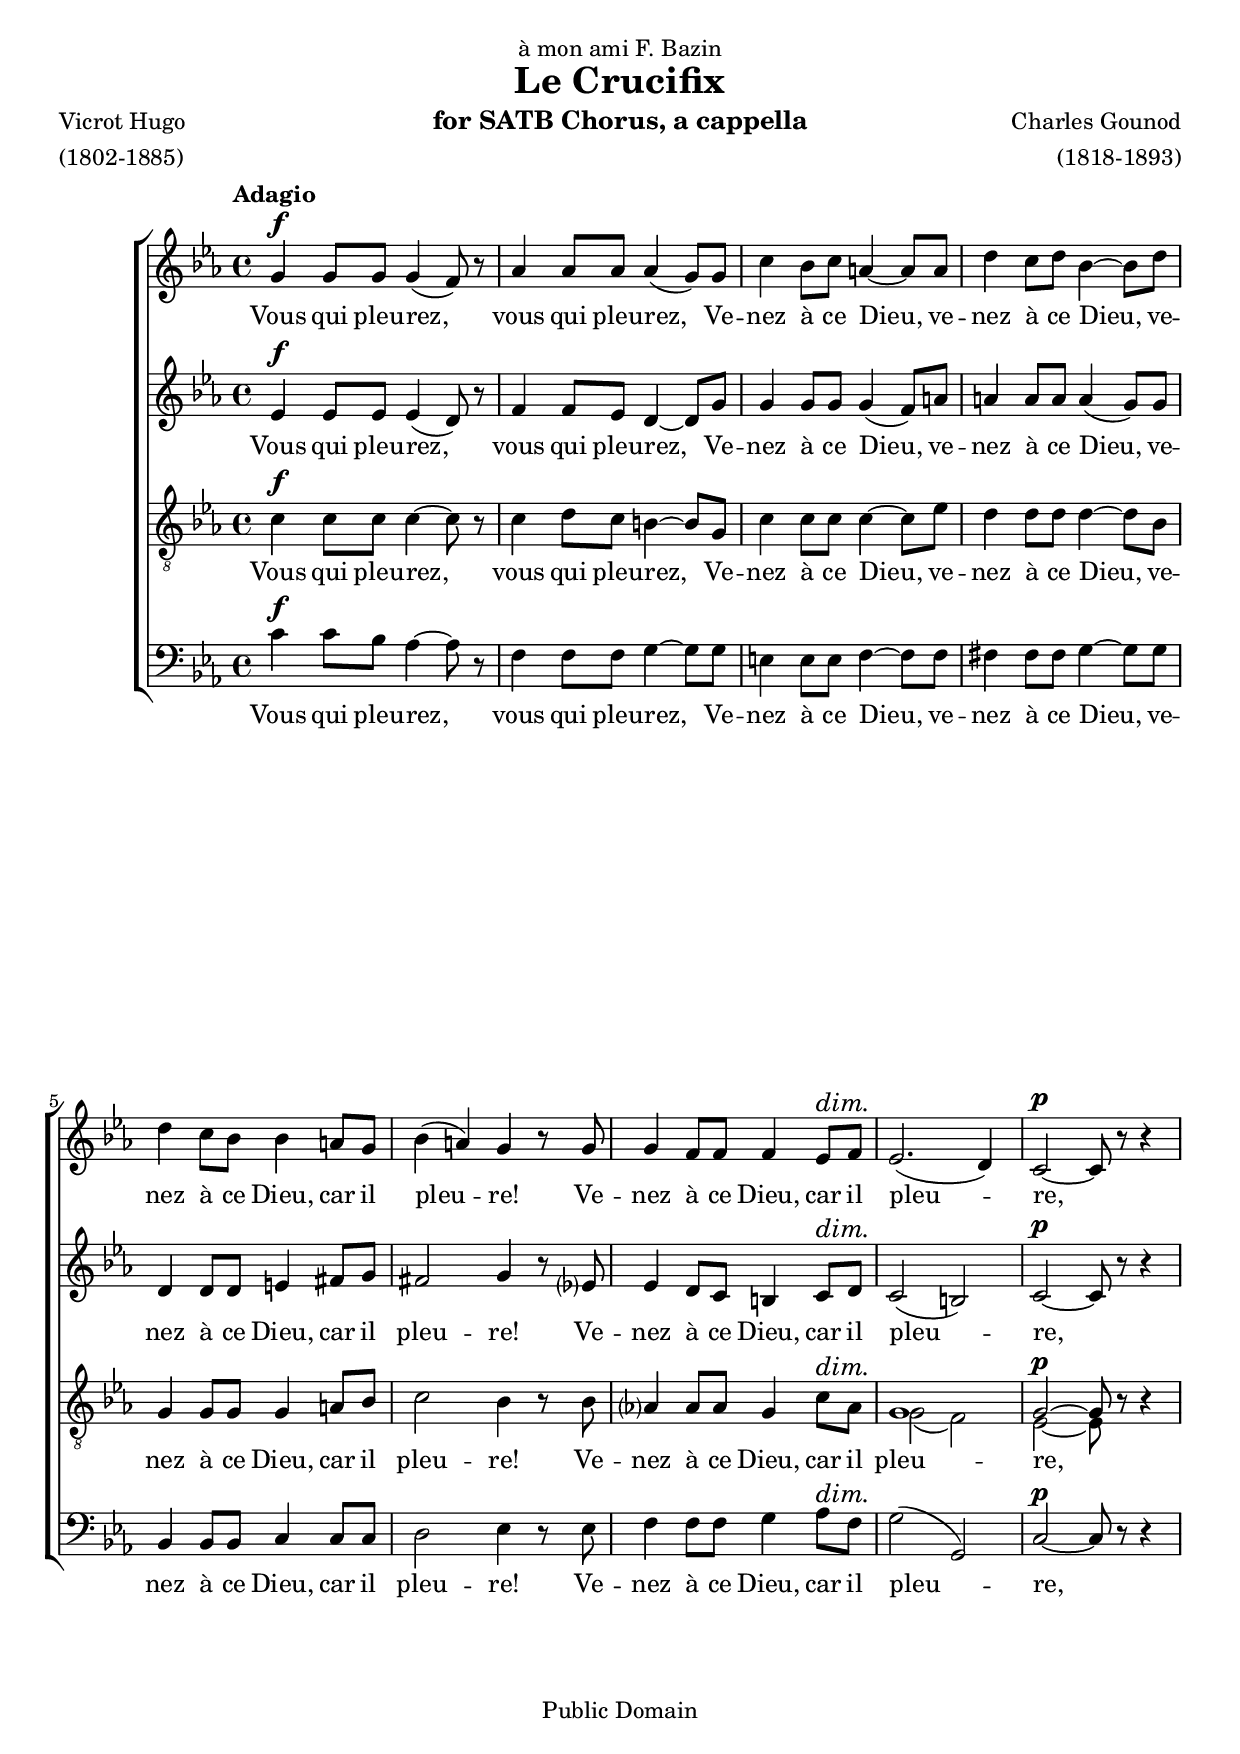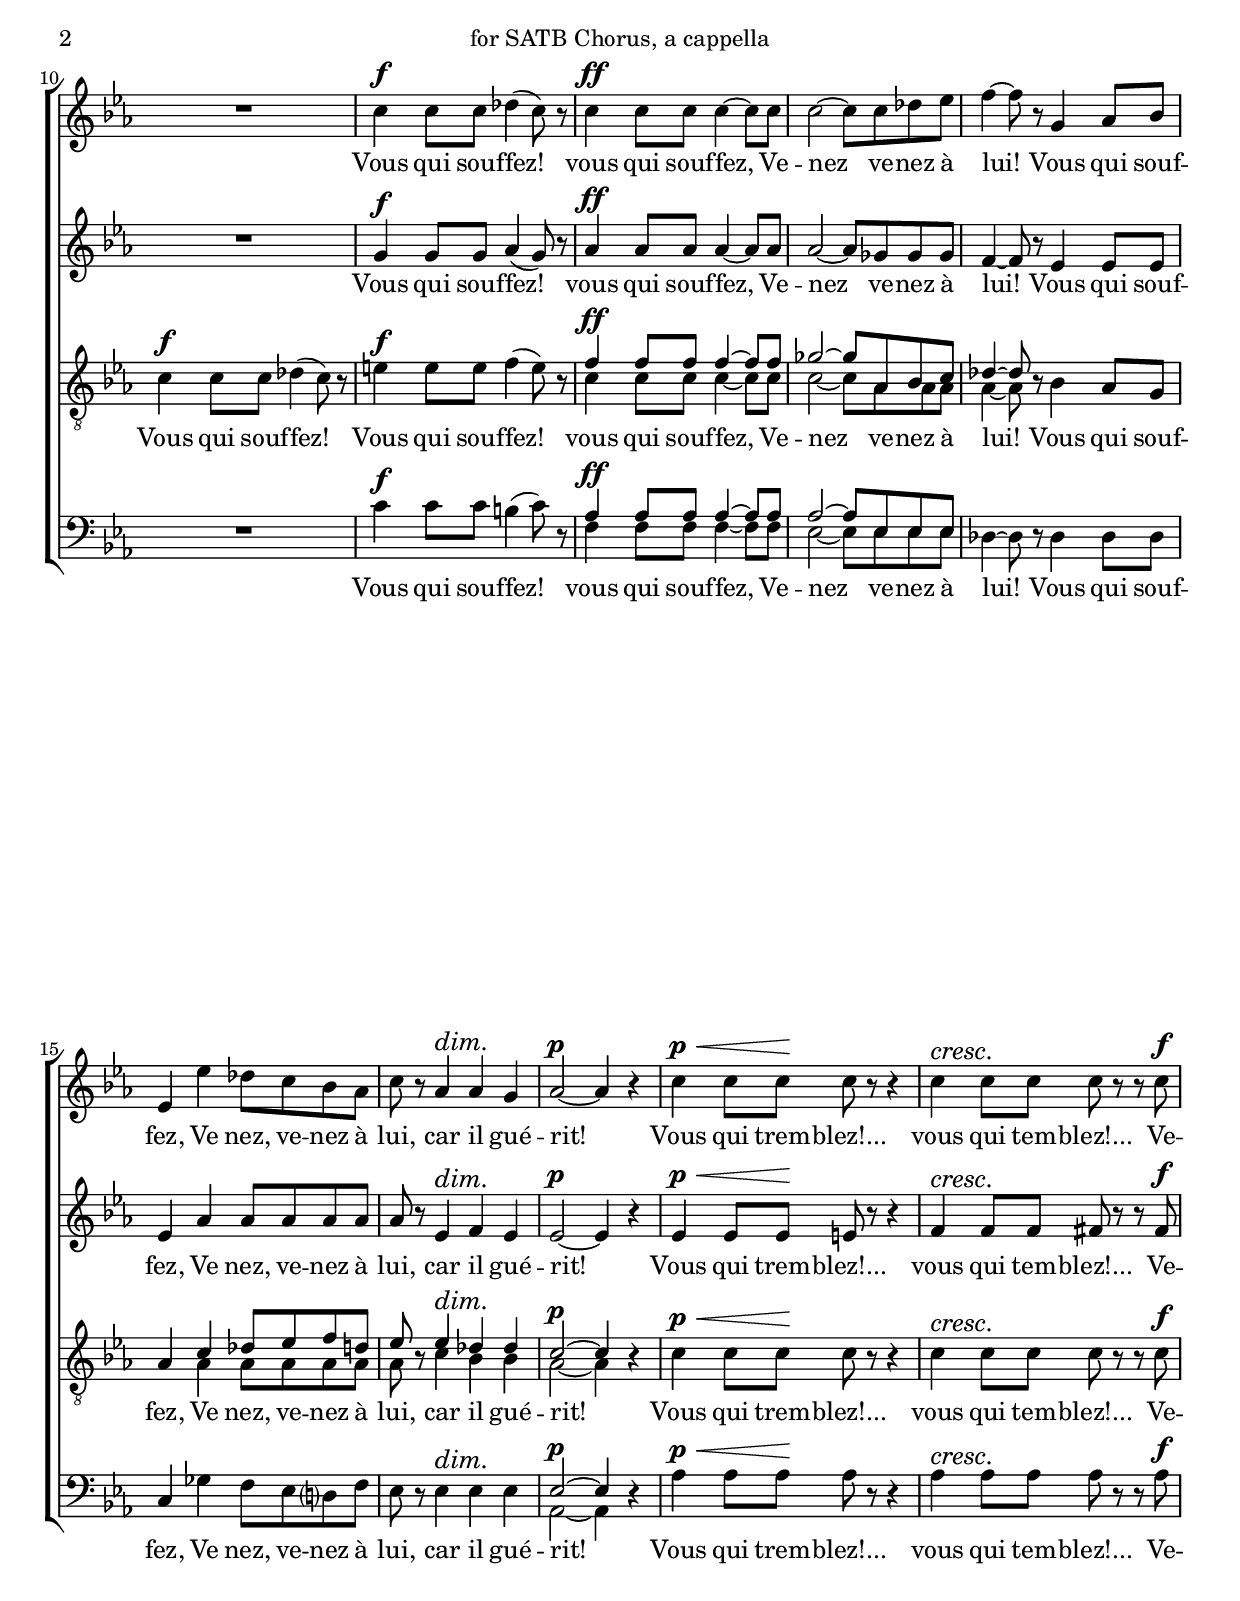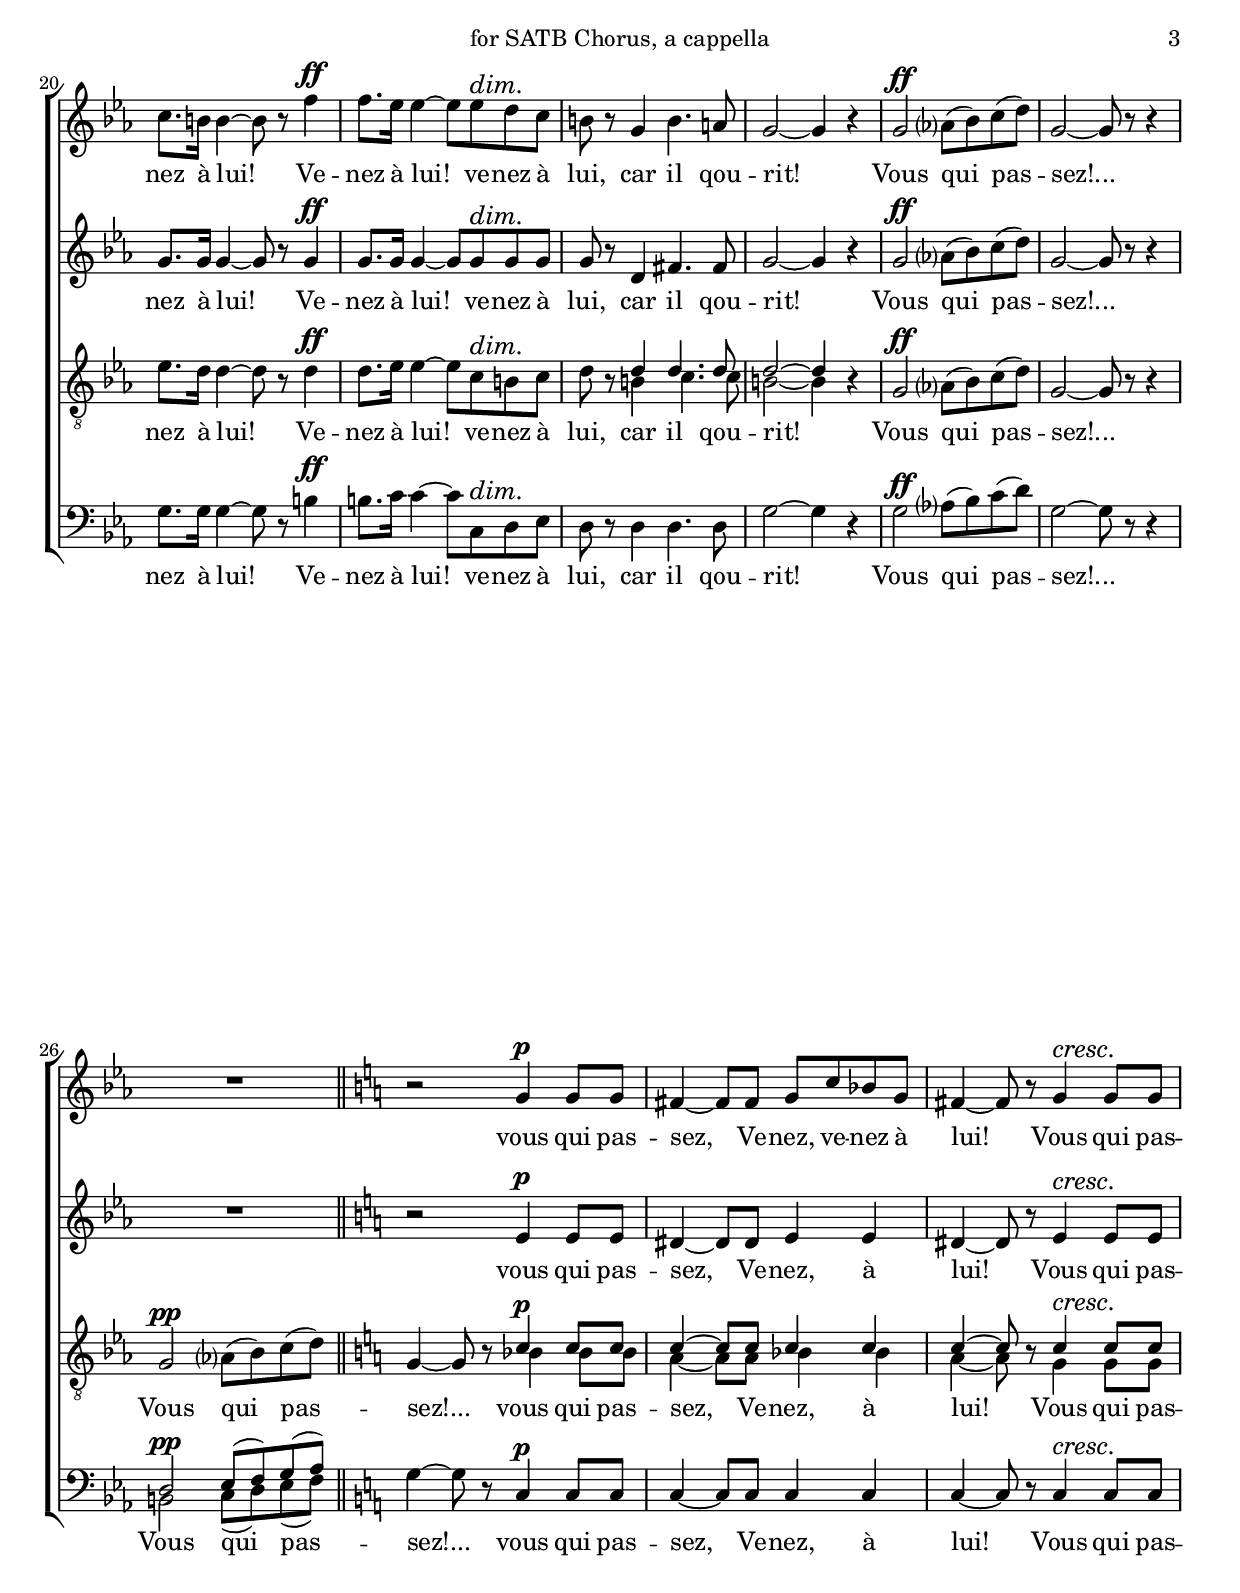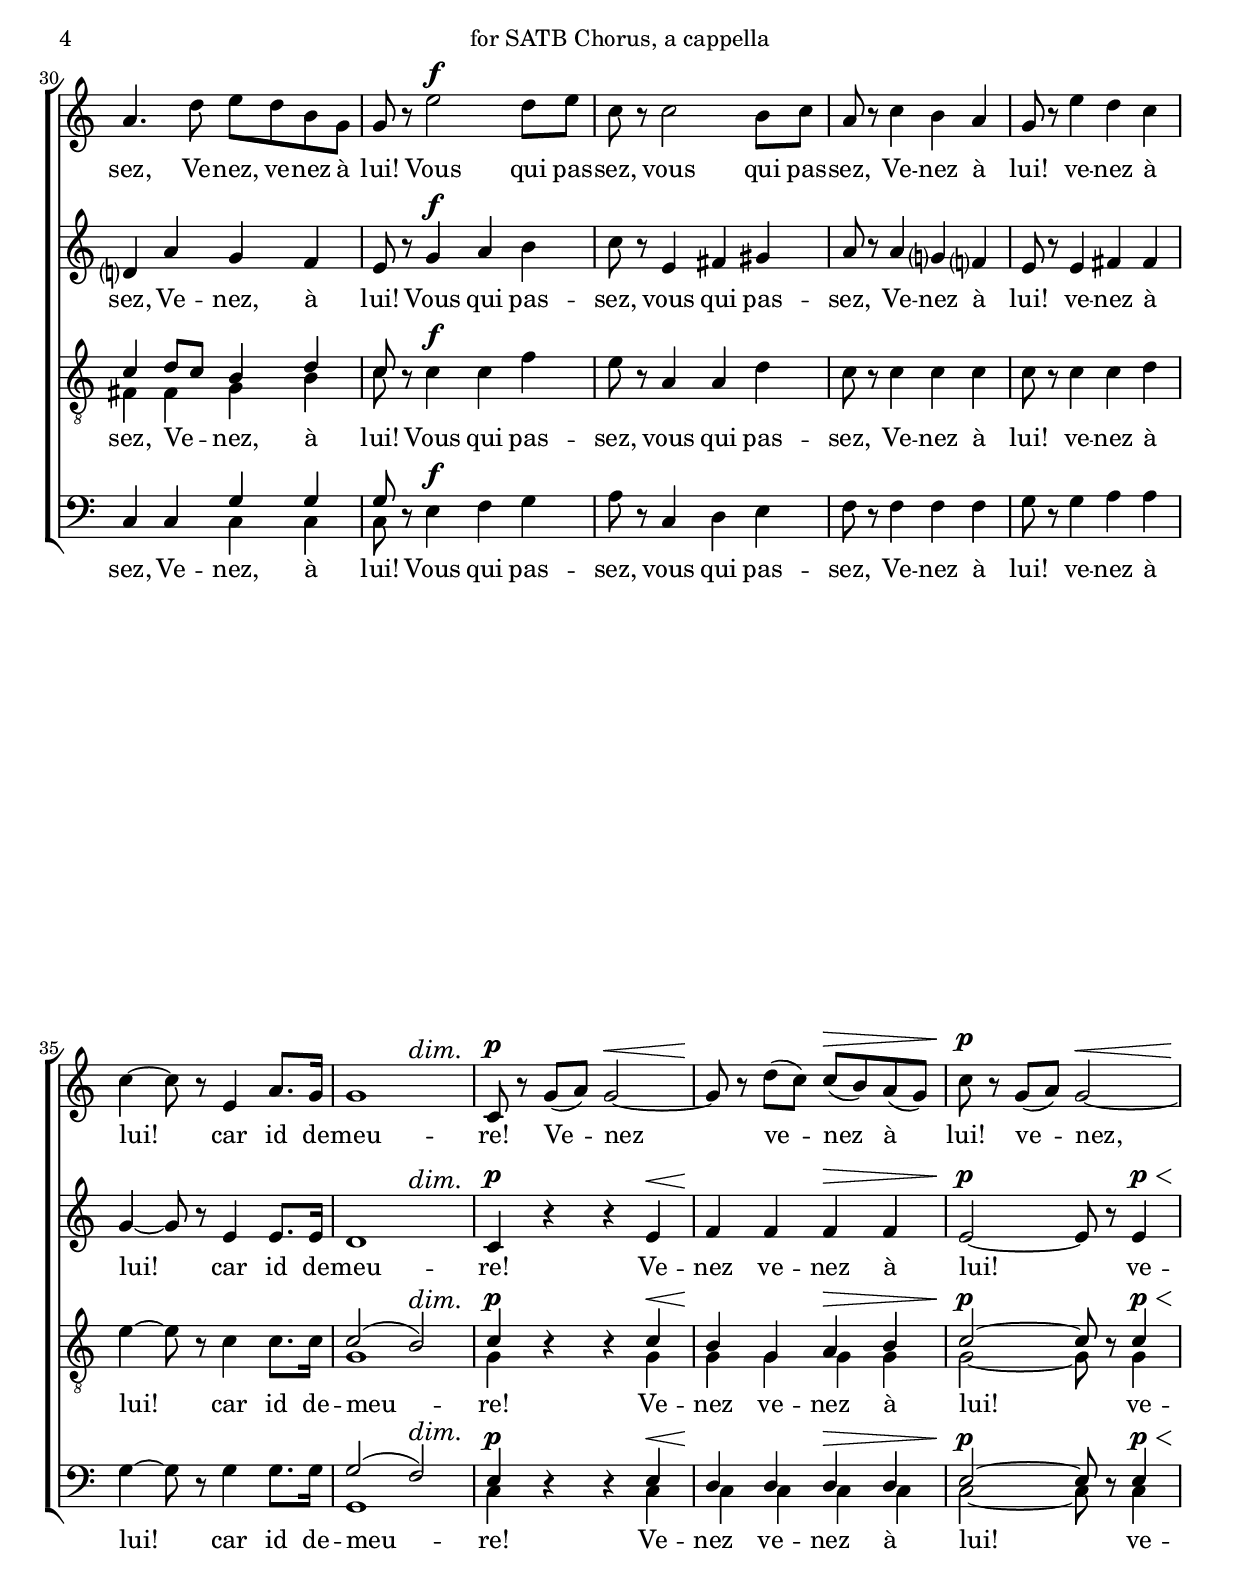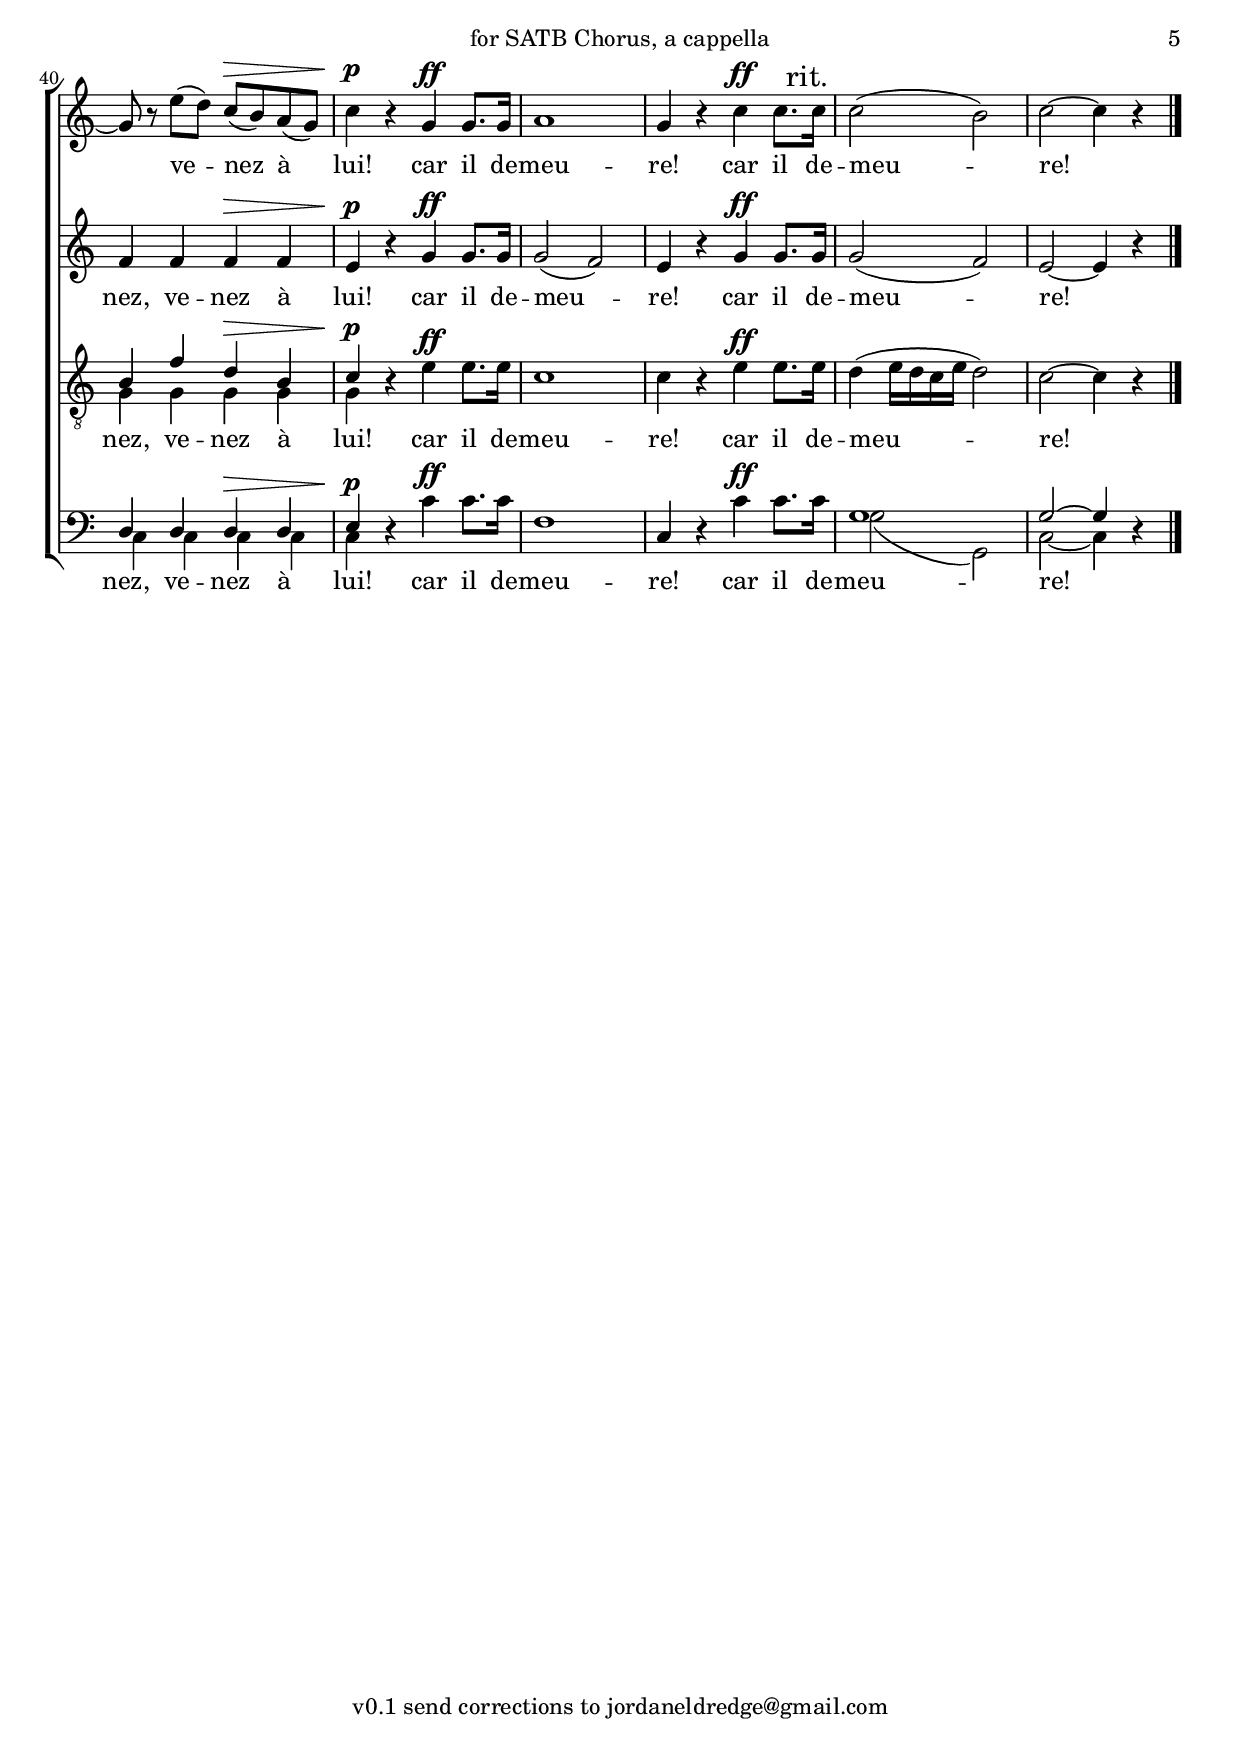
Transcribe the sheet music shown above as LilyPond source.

\version "2.16.2"

\header {
  dedication = "à mon ami F. Bazin"
  title = "Le Crucifix"
  composer = \markup {
    \right-column {
    "Charles Gounod"
    "(1818-1893)"
    }
  }
  poet = \markup {
    \left-column {
    "Vicrot Hugo"
    "(1802-1885)"
    }
  }
  texttranslator = "Richard Benefield"
  instrument = "for SATB Chorus, a cappella"
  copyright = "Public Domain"
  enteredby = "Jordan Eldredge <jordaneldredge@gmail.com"
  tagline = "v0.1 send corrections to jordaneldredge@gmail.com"
}
global = {
  \key es \major
  \time 4/4
  \dynamicUp
  % Hide extender lines for dynamic markings
  \override DynamicTextSpanner #'style = #'none
}
sopranonotes = \relative c'' {
  \tempo "Adagio"
  g4\f g8 g g4( f8  ) r8 |
  aes4 aes8 aes aes4( g8 ) g |
  c4 bes8 c8 a4~ a8 a |
  d4 c8 d bes4~ bes8 d |
  d4 c8 bes bes4 a8 g | % Rehearsal 5
  bes4( a) g r8 g |
  g4 f8 f f4 ees8\dim f |
  ees2.( d4 ) |
  c2\p~ c8 r8 r4 |
  R1 | % Rehearsal 10
  c'4\f c8 c des4( c8 ) r |
  c4\ff c8 c c4~ c8 c |
  c2~ c8 c des es |
  f4~ f8 r g,4 aes8 bes |
  ees,4 ees' des8 c bes aes | % Rehearsal 15
  c r aes4\dim aes g |
  aes2~\p aes4 r |
  c\p\< c8 c\! c r r4 |
  c4\cresc c8 c c r r c\f |
  c8. b16 b4~ b8 r f'4\ff | % Rehearsal 20
  f8. ees16 ees4~ ees8 ees\dim d c |
  b8 r g4 b4. a8 |
  g2~ g4 r |
  g2\ff aes?8( bes ) c( d ) |
  g,2~ g8 r r4 | % Rehearsal 25
  R1 \bar "||"
  \key c \major
  r2 g4\p g8 g |
  fis4~ fis8 fis g c bes g |
  fis4~ fis8 r g4\cresc g8 g |
  a4. d8 e d b g | % Rehearsal 30
  g8 r e'2\f d8 e |
  c8 r c2 b8 c |
  a r c4 b a |
  g8 r e'4 d c |
  c4~ c8 r e,4 a8. g16 | % Rehearsal 35 
  << g1 { s2 s2\dim } >> |
  c,8\p r g'( a ) g2~\< |
  g8\! r d'( c ) c\>( b ) a( g ) |
  c\p r g( a ) g2~\< |
  g8\! r e'( d ) c\>( b ) a( g ) | % Rehearsal 40
  c4\p r g\ff g8. g16 |
  a1 |
  g4 r c\ff c8.\mark "rit." c16 |
  c2( b ) |
  c~ c4 r \bar "|."
}
sopranowords = \lyricmode { 
  Vous qui pleu -- rez, vous qui pleu -- rez,
  Ve -- nez à ce Dieu, ve -- nez à ce Dieu, 
  ve -- nez à ce Dieu, car il pleu -- re! 
  Ve -- nez à ce Dieu, car il pleu -- re,
  % Rehearsal 10
  Vous qui souf -- fez! vous qui souf -- fez,
  Ve -- nez ve -- nez à lui!
  Vous qui souf -- fez, 
  % Rehearsal 15
  Ve nez, ve -- nez à lui,
  car il gué -- rit!
  Vous qui trem -- blez!...
  vous qui tem -- blez!...
  % Rehearsal 20 
  Ve -- nez à lui! Ve -- nez à lui! ve -- nez à lui,
  car il qou -- rit!
  Vous qui pas -- sez!...
  % Rehearsal 25
  vous qui pas -- sez, Ve -- nez, ve -- nez à lui!
  Vous qui pas -- sez,
  % Rehearsal 30
  Ve -- nez, ve -- nez à lui!
  Vous qui pas -- sez, vous qui pas -- sez, Ve -- nez à lui!
  ve -- nez à lui!
  % Rehearsal 35
  car id de -- meu -- re! Ve -- nez ve -- nez à lui!
  ve -- nez, 
  % Rehearsal 40
  ve -- nez à  lui! car il de -- meu -- re! car il de -- meu -- re! 
}
altonotes = \relative c' {
  es4\f es8 es es4( d8 ) r8 |
  f4 f8 ees d4~ d8 g |
  g4 g8 g g4( f8 ) a |
  a4 a8 a a4( g8 ) g | 
  d4 d8 d e4 fis8 g | % Rehearsal 5
  fis2 g4 r8 ees? |
  ees4 d8 c b4 c8\dim d |
  c2( b ) |
  c~\p c8 r r4 |
  R1 | % Rehearsal 10
  g'4\f g8 g aes4( g8 ) r |
  aes4\ff aes8 aes aes4~ aes8 aes |
  aes2~ aes8 ges ges ges |
  f4~ f8 r ees4 ees8 ees |
  ees4 aes aes8 aes aes aes | % Rehearsal 15
  aes r ees4\dim f ees |
  ees2~\p ees4 r |
  ees4\p\< ees8 ees\! e r r4 |
  f\cresc f8 f fis r r fis\f |
  g8. g16 g4~ g8 r g4\ff | % Rehearsal 20
  g8. g16 g4~ g8 g\dim g g |
  g r d4 fis4. fis8 |
  g2~ g4 r |
  g2\ff aes?8( bes ) c( d ) |
  g,2~ g8 r r4 | % Rehearsal 25
  R1 |
  \key c \major
  r2 e4\p e8 e |
  dis4~ dis8 dis e4 e |
  dis4~ dis8 r e4\cresc e8 e |
  d?4 a' g f | % Rehearsal 30
  e8 r g4\f a b |
  c8 r e,4 fis gis |
  a8 r a4 g? f? |
  e8 r e4 fis fis |
  g~ g8 r e4 e8. e16 | % Rehearsal 35
  << d1 { s2 s\dim } >> |
  c4\p r4 r e\< |
  f\! f f\> f |
  e2~\p e8 r e4\p\< |
  f\! f f\> f | % Rehearsal 40
  e\p r g\ff g8. g16 |
  g2( f ) |
  e4 r g\ff g8.\mark "rit." g16 |
  g2( f ) |
  e2~ e4 r |

}
altowords = \lyricmode {
  Vous qui pleu -- rez, vous qui pleu -- rez,
  Ve -- nez à ce Dieu, ve -- nez à ce Dieu, 
  ve -- nez à ce Dieu, car il pleu -- re! 
  Ve -- nez à ce Dieu, car il pleu -- re,
  % Rehearsal 10
  Vous qui souf -- fez! vous qui souf -- fez,
  Ve -- nez ve -- nez à lui!
  Vous qui souf -- fez, 
  % Rehearsal 15
  Ve nez, ve -- nez à lui,
  car il gué -- rit!
  Vous qui trem -- blez!...
  vous qui tem -- blez!...
  % Rehearsal 20 
  Ve -- nez à lui! Ve -- nez à lui! ve -- nez à lui,
  car il qou -- rit!
  Vous qui pas -- sez!...
  % Rehearsal 25
  vous qui pas -- sez, Ve -- nez, à lui!
  Vous qui pas -- sez,
  % Rehearsal 30
  Ve -- nez, à lui!
  Vous qui pas -- sez, vous qui pas -- sez, Ve -- nez à lui!
  ve -- nez à lui!
  % Rehearsal 35
  car id de -- meu -- re! Ve -- nez ve -- nez à lui!
  ve -- nez, 
  % Rehearsal 40
  ve -- nez à  lui! car il de -- meu -- re! car il de -- meu -- re! 
}
tenornotes = \relative c' {
  \clef "G_8"
  c4\f c8 c c4~ c8 r8 |
  c4 d8 c b4~ b8 g |
  c4 c8 c c4~ c8  ees |
  d4 d8 d d4~ d8 bes |
  g4 g8 g g4 a8 bes | % Rehsearsal 5
  c2 bes4 r8 bes |
  aes?4 aes8 aes g4 c8\dim aes |
  << {
    \voiceOne g1
  } \new Voice {
    \voiceTwo g2( f )
  } >> \oneVoice |
  << {
    \voiceOne
    g2~\p g8
  } \new Voice {
    \voiceTwo ees2~ ees8 
  } >> \oneVoice r8 r4 |
  c'4\f  c8 c des4( c8 ) r | % Rehearsal 10
  e4\f e8 e f4( e8 ) r |
  << {
    \voiceOne f4\ff f8 f f4~ f8 f
  } \new Voice {
    \voiceTwo c4 c8 c c4~ c8 c
  } >> \oneVoice |
  << {
    \voiceOne ges'2~ ges8 aes,8 bes c
  } \new Voice {
    \voiceTwo c2~ c8 aes aes aes
  } >> \oneVoice |
  << {
    \voiceOne des4~ des8
  } \new Voice {
    \voiceTwo aes4~ aes8
  } >> \oneVoice r8 bes4 aes8 g |
  aes4 << {
    \voiceOne c des8 ees f d
  } \new Voice {
    \voiceTwo aes4 aes8 aes aes aes
  } >> \oneVoice | % Rehearsal 15
  << {
    \voiceOne ees'8
  } \new Voice {
    \voiceTwo aes,
  } >> \oneVoice r8 << {
    \voiceOne ees'4\dim des des
  } \new Voice {
    \voiceTwo c bes bes
  } >>
  << {
    \voiceOne c2~\p c4
  } \new Voice {
    \voiceTwo aes2~ aes4
  } >> \oneVoice r |
  c4\p\< c8 c\! c r8 r4 |
  c\cresc c8 c c r r c\f |
  ees8. d16 d4~ d8 r d4\ff | % Rehearsal 20
  d8. ees16 ees4~ ees8 c\dim b c |
  d8 r << {
    \voiceOne d4 d4. d8
  } \new Voice {
    \voiceTwo b4 c4. c8
  } >> \oneVoice |
  << {
    \voiceOne d2~ d4
  } \new Voice {
    \voiceTwo b2~ b4
  } >> \oneVoice r4 |
  g2\ff aes?8( bes ) c( d ) |
  g,2~ g8 r r4 | % Rehearsal 25
  g2\pp aes?8( bes ) c( d ) |
  \key c \major 
  g,4~ g8 r << {
    \voiceOne c4\p c8 c
  } \new Voice {
    \voiceTwo bes4 bes8 bes
  } >> \oneVoice |
  << {
    \voiceOne c4~ c8 c c4 c
  } \new Voice {
    \voiceTwo a4~ a8 a bes4 bes
  } >> \oneVoice |
  << {
    \voiceOne c4~ c8
  } \new Voice {
    \voiceTwo a4~ a8
  } >> \oneVoice r
  << {
    \voiceOne c4\cresc c8\! c
  } \new Voice {
    \voiceTwo g4 g8 g
  } >> \oneVoice |
  << {
    \voiceOne c4 d8\melisma c\melismaEnd b4 d
  } \new Voice {
    \voiceTwo fis,4 fis g b
  } >> \oneVoice | % Rehearsal 30
  << {
    \voiceOne c8
  } \new Voice {
    \voiceTwo c
  } >> \oneVoice r8 c4\f c f |
  e8 r a,4 a d |
  c8 r c4 c c |
  c8 r c4 c d |
  e4~ e8 r c4 c8. c16 | % Rehearsal 35
  << {
    \voiceOne c2( b\dim )
  } \new Voice {
    \voiceTwo g1
  } >>
  << {
    \voiceOne c4\p
  } \new Voice {
    \voiceTwo g
  } >> \oneVoice r r << {
    \voiceOne c4\<
  } \new Voice {
    \voiceTwo g
  } >> \oneVoice \oneVoice |
  << {
    \voiceOne b\! g a\> b
  } \new Voice {
    \voiceTwo g g g g
  } >> \oneVoice |
  << {
    \voiceOne c2~\p c8
  } \new Voice {
    \voiceTwo g2~ g8
  } >> \oneVoice r8 << {
    \voiceOne c4\p\<
  } \new Voice {
    \voiceTwo g
  } >> \oneVoice |
  << {
    \voiceOne b4\! f' d\> b
  } \new Voice {
    \voiceTwo g g g g
  } >> \oneVoice | % Rehearsal 40
  << {
    \voiceOne c\p
  } \new Voice {
    \voiceTwo g
  } >> \oneVoice r e'\ff e8. e16 |
  c1 |
  c4 r e\ff e8.\mark "rit." e16 |
  d4( e16 d c e d2 ) |
  c2~ c4 r |
}
tenorwords = \lyricmode {
  Vous qui pleu -- rez, vous qui pleu -- rez,
  Ve -- nez à ce Dieu, ve -- nez à ce Dieu, 
  ve -- nez à ce Dieu, car il pleu -- re! 
  Ve -- nez à ce Dieu, car il pleu -- re,
  % Rehearsal 10
  Vous qui souf -- fez! Vous qui souf -- fez! vous qui souf -- fez,
  Ve -- nez ve -- nez à lui!
  Vous qui souf -- fez, 
  % Rehearsal 15
  Ve nez, ve -- nez à lui,
  car il gué -- rit!
  Vous qui trem -- blez!...
  vous qui tem -- blez!...
  % Rehearsal 20 
  Ve -- nez à lui! Ve -- nez à lui! ve -- nez à lui,
  car il qou -- rit!
  Vous qui pas -- sez!...
  % Rehearsal 25
  Vous qui pas -- sez!...
  vous qui pas -- sez, Ve -- nez, à lui!
  Vous qui pas -- sez,
  % Rehearsal 30
  Ve -- nez, à lui!
  Vous qui pas -- sez, vous qui pas -- sez, Ve -- nez à lui!
  ve -- nez à lui!
  % Rehearsal 35
  car id de -- meu -- re! Ve -- nez ve -- nez à lui!
  ve -- nez, 
  % Rehearsal 40
  ve -- nez à  lui! car il de -- meu -- re! car il de -- meu -- re! 
}

bassnotes = \relative c' {
  \clef bass
  c4\f c8 bes  aes4~ aes8 r8 |
  f4 f8 f g4~ g8 g |
  e4 e8 e f4~ f8 f |
  fis4 fis8 fis g4~ g8 g |
  bes,4 bes8 bes c4 c8 c | % Rehearsal 5
  d2 ees4 r8 ees |
  f4 f8 f g4 aes8\dim f |
  g2( g, ) |
  c~\p c8 r r4 |
  R1 | % Rehearsal 10
  c'4\f c8 c b4( c8 ) r |
  << {
    \voiceOne aes4\ff aes8 aes aes4~ aes8 aes
  } \new Voice {
    \voiceTwo f4 f8 f f4~ f8 f
  } >> \oneVoice |
  << {
    \voiceOne aes2~ aes8 ees8 ees ees
  } \new Voice {
    \voiceTwo ees2~ ees8 ees8 ees ees
  } >> \oneVoice |
  des4~ des8 r des4 des8 des |
  c4 ges' f8 ees d? f | % Rehearsal 15
  ees r ees4\dim ees ees |
  << {
    \voiceOne ees2~\p ees4
  } \new Voice {
    \voiceTwo aes,2~ aes4
  } >> \oneVoice r |
  aes'4\p\< aes8 aes\! aes r r4 |
  aes4\cresc aes8 aes aes r r aes\f |
  g8. g16 g4~ g8 r b4\ff | % Rehearsal 20
  b8. c16 c4~ c8 c,\dim d ees |
  d8 r d4 d4. d8 |
  g2~ g4 r |
  g2\ff aes?8( bes ) c( d ) |
  g,2~ g8 r r4 | % Rehearsal 25
  << {
    \voiceOne d2\pp ees8( f ) g( aes )
  } \new Voice {
    \voiceTwo b,2 c8( d ) ees( f )
  } >> \oneVoice |
  \key c \major
  g4~ g8 r c,4\p c8 c |
  c4~ c8 c c4 c |
  c4~ c8 r c4\cresc c8 c |
  c4 c << {
    \voiceOne g' g
  } \new Voice {
    \voiceTwo c, c
  } >> \oneVoice | % Rehearsal 30
  << {
    \voiceOne g'8
  } \new Voice {
    \voiceTwo c,
  } >> \oneVoice r e4\f f g |
  a8 r c,4 d e |
  f8 r f4 f f |
  g8 r g4 a a |
  g4~ g8 r g4 g8. g16 | % Rehearsal 35
  << {
    \voiceOne g2( f\dim )
  } \new Voice {
    \voiceTwo g,1
  } >> \oneVoice |
  << {
    \voiceOne e'4\p
  } \new Voice {
    \voiceTwo c
  } >> \oneVoice r r << {
    \voiceOne e4\<
  } \new Voice {
    \voiceTwo c
  } >> \oneVoice |
  << {
    \voiceOne d\! d d\> d
  } \new Voice {
    \voiceTwo c c c c
  } >> \oneVoice |
  << {
    \voiceOne e2~\p e8
  } \new Voice {
    \voiceTwo c2~ c8
  } >> \oneVoice r8 << {
    \voiceOne e4\p\<
  } \new Voice {
    \voiceTwo c
  } >> \oneVoice |
  << {
    \voiceOne d\! d d\> d
  } \new Voice {
    \voiceTwo c c c c
  } >> \oneVoice | % Rehearsal 40
  << {
    \voiceOne e4\p
  } \new Voice {
    \voiceTwo c
  } >> \oneVoice r c'4\ff c8. c16 |
  f,1 |
  c4 r c'\ff c8. c16 |
  << {
    \voiceOne g1
  } \new Voice {
    \voiceTwo g2( g, )
  } >> \oneVoice |
  << {
    \voiceOne g'2~ g4
  } \new Voice {
    \voiceTwo c,2~ c4
  } >> \oneVoice r4 |
}
basswords = \lyricmode {
  Vous qui pleu -- rez, vous qui pleu -- rez,
  Ve -- nez à ce Dieu, ve -- nez à ce Dieu, 
  ve -- nez à ce Dieu, car il pleu -- re! 
  Ve -- nez à ce Dieu, car il pleu -- re,
  % Rehearsal 10
  Vous qui souf -- fez! vous qui souf -- fez,
  Ve -- nez ve -- nez à lui!
  Vous qui souf -- fez, 
  % Rehearsal 15
  Ve nez, ve -- nez à lui,
  car il gué -- rit!
  Vous qui trem -- blez!...
  vous qui tem -- blez!...
  % Rehearsal 20 
  Ve -- nez à lui! Ve -- nez à lui! ve -- nez à lui,
  car il qou -- rit!
  Vous qui pas -- sez!...
  % Rehearsal 25
  Vous qui pas -- sez!...
  vous qui pas -- sez, Ve -- nez, à lui!
  Vous qui pas -- sez,
  % Rehearsal 30
  Ve -- nez, à lui!
  Vous qui pas -- sez, vous qui pas -- sez, Ve -- nez à lui!
  ve -- nez à lui!
  % Rehearsal 35
  car id de -- meu -- re! Ve -- nez ve -- nez à lui!
  ve -- nez, 
  % Rehearsal 40
  ve -- nez à  lui! car il de -- meu -- re! car il de -- meu -- re! 
}

\score {
  \new ChoirStaff <<
    \new Staff  <<
      \new Voice = "soprano" <<
        \global
        \sopranonotes
      >>
      \lyricsto "soprano" \new Lyrics \sopranowords
    >>
    \new Staff <<
      \new Voice = "alto" <<
        \global
        \altonotes
      >>
      \lyricsto "alto" \new Lyrics \altowords
    >>
    \new Staff <<
      \new Voice = "tenor" <<
        \global
        \tenornotes
      >>
      \lyricsto "tenor" \new Lyrics \tenorwords
    >>
    \new Staff <<
      \new Voice = "bass" <<
        \global
        \bassnotes
      >>
      \lyricsto "bass" \new Lyrics \basswords
    >>
  >>
  \layout {
    %
  }
  \midi {
    \context {
      \Score tempoWholesPerMinute = #(ly:make-moment 60 4)	
    }
  }
}
